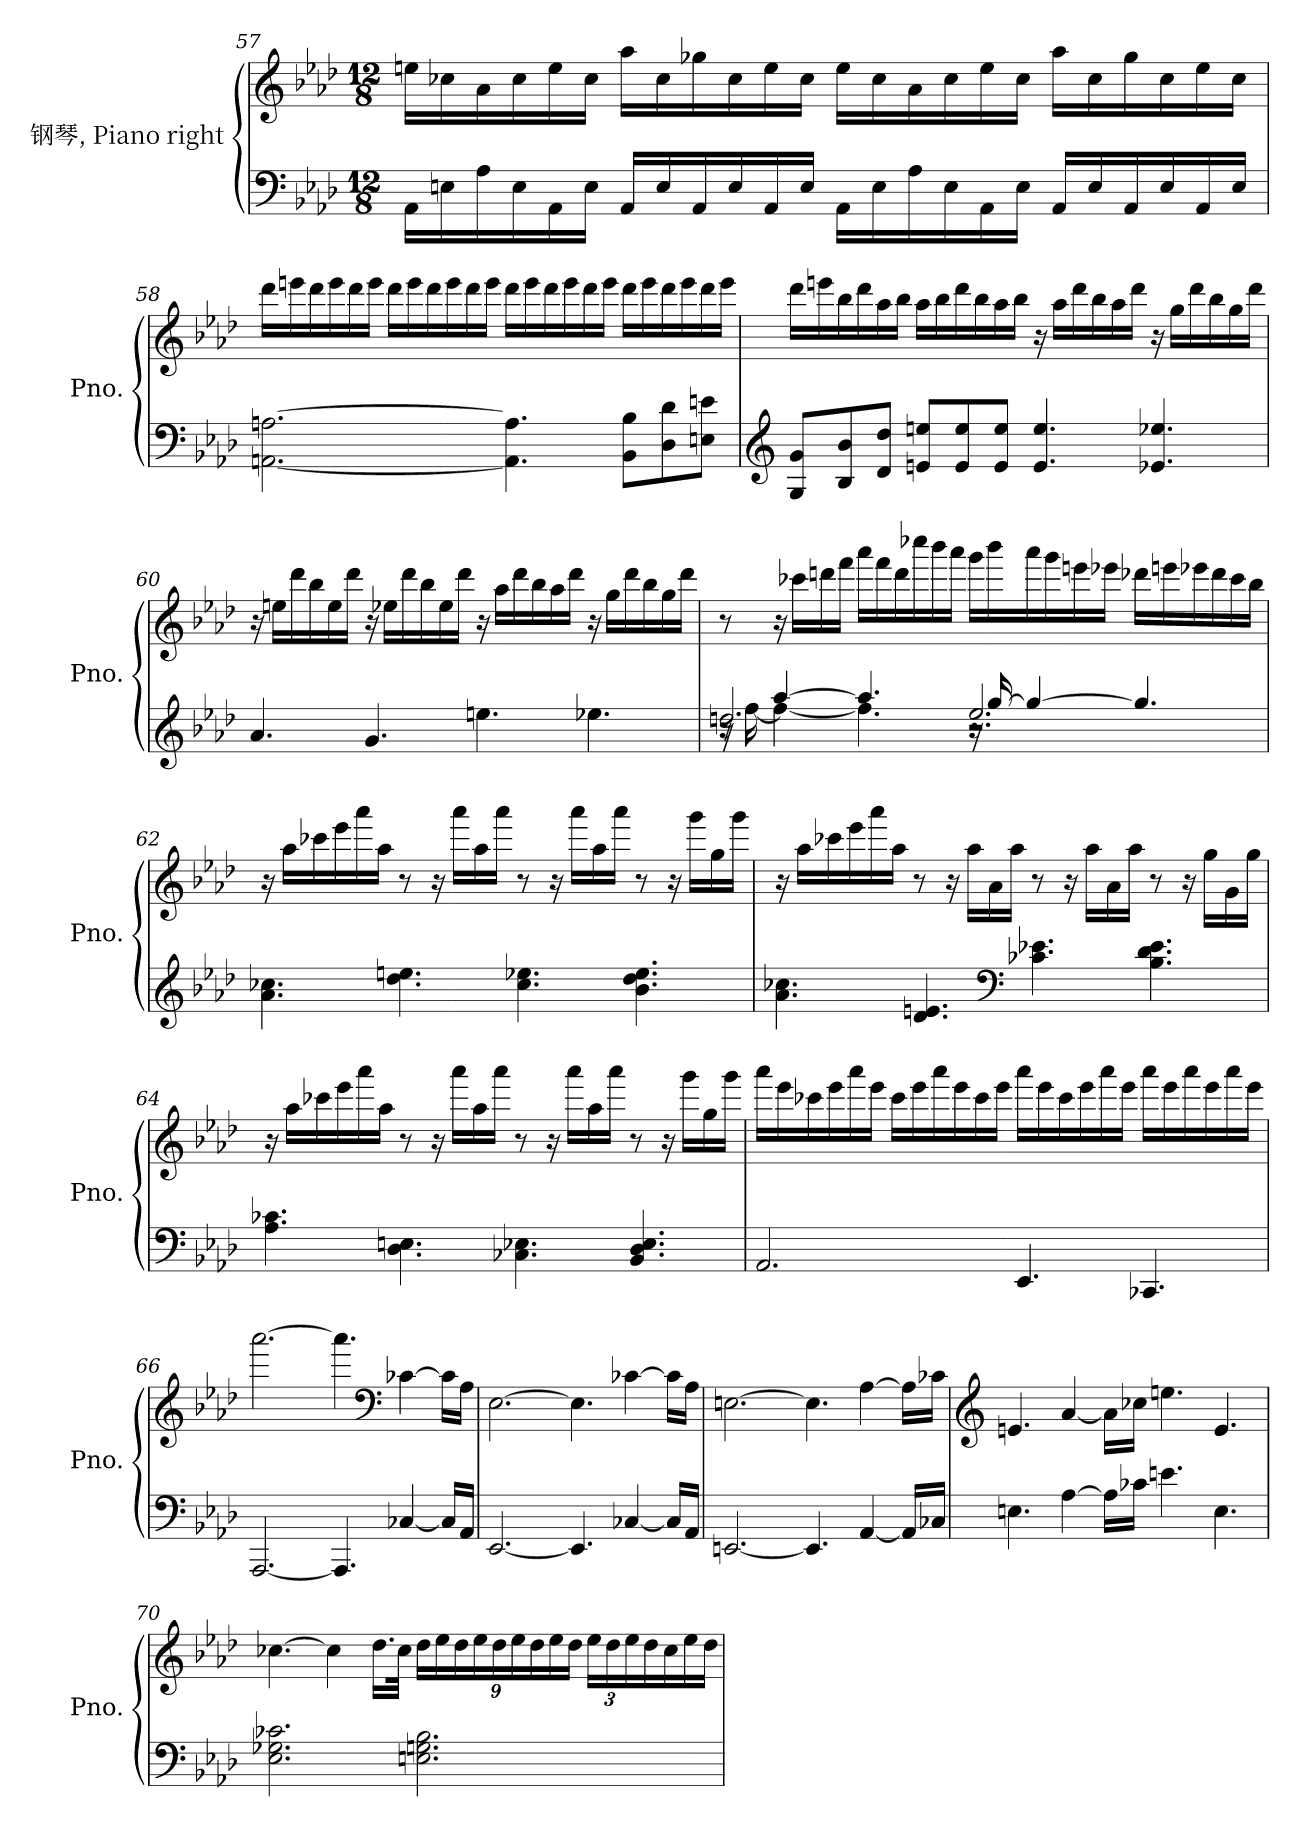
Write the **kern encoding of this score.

**kern	**kern
*part1	*part1
*staff2	*staff1
*I"钢琴, Piano right	*
*I'Pno.	*
!!LO:LB:g=z
*clefF4	*clefG2
*k[b-e-a-d-]	*k[b-e-a-d-]
*M12/8	*M12/8
*MM166	*MM166
=57	=57
16AA-\LL	16een\LL
16En\	16cc-X\
16A-\	16a-\
16E\	16cc-\
*	*MM154
16AA-\	16ee\
16E\JJ	16cc-\JJ
*	*MM164
16AA-/LL	16aa-\LL
16E/	16cc-\
16AA-/	16gg-X\
16E/	16cc-\
*	*MM160
16AA-/	16ee\
16E/JJ	16cc-\JJ
*	*MM166
16AA-\LL	16ee\LL
16E\	16cc-\
16A-\	16a-\
16E\	16cc-\
*	*MM156
16AA-\	16ee\
16E\JJ	16cc-\JJ
*	*MM164
16AA-/LL	16aa-\LL
16E/	16cc-\
16AA-/	16gg-\
16E/	16cc-\
*	*MM158
16AA-/	16ee\
16E/JJ	16cc-\JJ
!!LO:LB:g=z
=58	=58
*	*MM166
[2.AAn\ [2.An\	16ddd-\LL
.	16eeen\
*	*MM167
.	16ddd-\
*	*MM165
.	16eee\
*	*MM166
.	16ddd-\
.	16eee\JJ
.	16ddd-\LL
.	16eee\
.	16ddd-\
.	16eee\
.	16ddd-\
.	16eee\JJ
4.AA\] 4.A\]	16ddd-\LL
.	16eee\
*	*MM168
.	16ddd-\
.	16eee\
*	*MM167
.	16ddd-\
.	16eee\JJ
*	*MM164
8BB-\ 8B-\L	16ddd-\LL
.	16eee\
8D-\ 8d-\	16ddd-\
.	16eee\
*	*MM160
8En\ 8en\J	16ddd-\
.	16eee\JJ
!!LO:LB:g=z
=59	=59
*clefG2	*
*	*MM166
8G/ 8g/L	16ddd-\LL
.	16eeen\
8B-/ 8b-/	16bb-\
.	16ddd-\
8d-/ 8dd-/J	16aa-\
.	16bb-\JJ
8en/ 8een/L	16aa-\LL
.	16bb-\
8e/ 8ee/	16ddd-\
.	16bb-\
*	*MM154
8e/ 8ee/J	16aa-\
.	16bb-\JJ
*	*MM166
4.e/ 4.ee/	16r
.	16aa-\LL
.	16ddd-\
.	16bb-\
.	16aa-\
.	16ddd-\JJ
4.e-X/ 4.ee-X/	16r
.	16gg\LL
.	16ddd-\
.	16bb-\
*	*MM161
.	16gg\
.	16ddd-\JJ
!!LO:LB:g=z
=60	=60
*	*MM166
4.a-/	16r
.	16een\LL
.	16ddd-\
.	16bb-\
.	16ee\
.	16ddd-\JJ
4.g/	16r
.	16ee-X\LL
.	16ddd-\
.	16bb-\
*	*MM161
.	16ee-\
.	16ddd-\JJ
*	*MM166
4.een\	16r
.	16aa-\LL
.	16ddd-\
.	16bb-\
.	16aa-\
.	16ddd-\JJ
4.ee-X\	16r
.	16gg\LL
.	16ddd-\
.	16bb-\
.	16gg\
.	16ddd-\JJ
!!LO:PB:g=z
=61	=61
*	*MM167
*^	*
*	*^	*
8r	16r	2.ddn/	8r
.	[16ff\	.	.
[4aa-/	4ff\_	.	16r
.	.	.	16ccc-X\LL
.	.	.	16dddn\
.	.	.	16fff\JJ
4.aa-/]	4.ff\]	.	16aaa-\LL
*	*	*	*MM170
.	.	.	16fff\
.	.	.	16ddd\
.	.	.	16cccc-X\
.	.	.	16bbb-\
.	.	.	16aaa-\JJ
16r	2.r	2.ee-/	16ggg\LL
[16gg/	.	.	16bbb-\
4gg/_	.	.	16aaa-\
.	.	.	16ggg\
*	*	*	*MM171
.	.	.	16eeen\
.	.	.	16eee-X\JJ
4.gg/]	.	.	16ddd-X\LL
.	.	.	16eeen\
.	.	.	16eee-X\
.	.	.	16ddd-\
.	.	.	16ccc-\
*	*	*	*MM135
.	.	.	16bb-\JJ
*v	*v	*v	*
!!LO:LB:g=z
=62	=62
*	*MM162
4.a-\ 4.cc-X\	16r
.	16aa-\LL
*	*MM172
.	16ccc-X\
.	16eee-\
.	16aaa-\
.	16aa-\JJ
*	*MM169
4.dd-\ 4.een\	8r
*	*MM172
.	16r
.	16aaa-\LL
.	16aa-\
.	16aaa-\JJ
*	*MM169
4.cc-\ 4.ee-X\	8r
*	*MM173
.	16r
.	16aaa-\LL
.	16aa-\
.	16aaa-\JJ
*	*MM180
4.b-\ 4.dd-\ 4.ee-\	8r
*	*MM173
.	16r
.	16ggg\LL
.	16gg\
.	16ggg\JJ
!!LO:LB:g=z
=63	=63
*	*MM162
4.a-\ 4.cc-X\	16r
.	16aa-\LL
*	*MM172
.	16ccc-X\
.	16eee-\
.	16aaa-\
.	16aa-\JJ
*	*MM169
4.d-/ 4.en/	8r
*	*MM172
.	16r
.	16aa-\LL
.	16a-\
.	16aa-\JJ
*clefF4	*
*	*MM169
4.c-X\ 4.e-X\	8r
*	*MM173
.	16r
.	16aa-\LL
.	16a-\
.	16aa-\JJ
*	*MM180
4.B-\ 4.d-\ 4.e-\	8r
*	*MM173
.	16r
.	16gg\LL
.	16g\
.	16gg\JJ
!!LO:LB:g=z
=64	=64
*	*MM162
4.A-\ 4.c-X\	16r
.	16aa-\LL
*	*MM172
.	16ccc-X\
.	16eee-\
.	16aaa-\
.	16aa-\JJ
*	*MM169
4.D-\ 4.En\	8r
*	*MM172
.	16r
.	16aaa-\LL
.	16aa-\
.	16aaa-\JJ
*	*MM169
4.C-X\ 4.E-X\	8r
*	*MM173
.	16r
.	16aaa-\LL
.	16aa-\
.	16aaa-\JJ
*	*MM180
4.BB-/ 4.D-/ 4.E-/	8r
*	*MM173
.	16r
.	16ggg\LL
*	*MM160
.	16gg\
.	16ggg\JJ
!!LO:LB:g=z
=65	=65
*	*MM173
2.AA-/	16aaa-\LL
.	16eee-\
.	16ccc-X\
.	16eee-\
.	16aaa-\
.	16eee-\JJ
.	16ccc-\LL
.	16eee-\
.	16aaa-\
.	16eee-\
*	*MM151
.	16ccc-\
.	16eee-\JJ
4.EE-/	16aaa-\LL
.	16eee-\
.	16ccc-\
.	16eee-\
.	16aaa-\
.	16eee-\JJ
4.CC-X/	16aaa-\LL
.	16eee-\
.	16aaa-\
.	16eee-\
*	*MM130
.	16aaa-\
*	*MM123
.	16eee-\JJ
=66	=66
*	*MM161
[2.AAA-/	[2.aaa-\
4.AAA-/]	4.aaa-\]
*	*clefF4
*	*MM157
[4C-X/	[4c-X\
16C-/LL]	16c-\LL]
*	*MM110
16AA-/JJ	16A-\JJ
=67	=67
*	*MM163
[2.EE-/	[2.E-\
4.EE-/]	4.E-\]
[4C-X/	[4c-X\
16C-/LL]	16c-\LL]
*	*MM110
16AA-/JJ	16A-\JJ
!!LO:LB:g=z
=68	=68
*	*MM163
[2.EEn/	[2.En\
*	*MM157
4.EE/]	4.E\]
[4AA-/	[4A-\
16AA-/LL]	16A-\LL]
*	*MM140
16C-X/JJ	16c-X\JJ
=69	=69
*	*clefG2
*	*MM171
4.En\	4.en/
*	*MM163
[4A-\	[4a-/
16A-\LL]	16a-\LL]
*	*MM148
16c-X\JJ	16cc-X\JJ
*	*MM163
4.en\	4.een\
*	*MM163
4.E\	4.e/
=70	=70
2.E-\ 2.G-X\ 2.c-X\	[4.cc-X\
.	4cc-\]
*	*MM152
.	16.dd-\LL
.	32cc-\JJk
*	*Xbrackettup
2.En\ 2.Gn\ 2.B-\	24dd-\LL
.	24ee-\
.	24dd-\
.	24ee-\
.	24dd-\
.	24ee-\
*	*MM183
.	24dd-\
*	*MM181
.	24ee-\
*	*MM180
.	24dd-\JJ
.	24ee-\LL
*	*MM178
.	24dd-\
.	24ee-\
*	*MM175
.	16dd-\
*	*MM142
.	16cc-\
.	16ee-\
*	*MM130
.	16dd-\JJ
=	=
*-	*-
